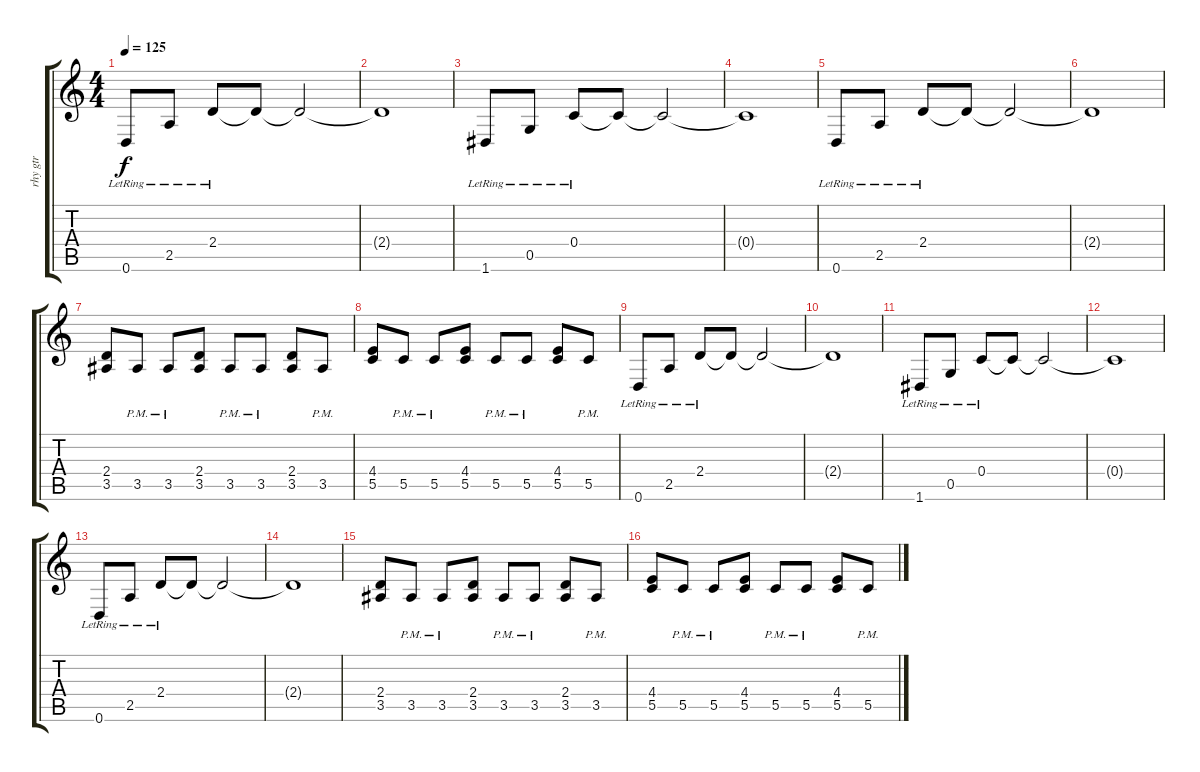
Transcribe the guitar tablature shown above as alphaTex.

\track ("rhy gtr" "rhy gtr") {instrument distortionguitar}
\staff {score tabs}
\tuning (D4 A3 F3 C3 G2 D2) {hide}
\ts (4 4)
\tempo 125
\clef g2
\ks c
0.6{lr}.8{dy f} 2.5{lr}.8 2.4{lr}.8 2.4{t}.8 2.4{t}.2 |
2.4{t}.1 |
1.6{lr}.8 0.5{lr}.8 0.4{lr}.8 0.4{t}.8 0.4{t}.2 |
0.4{t}.1 |
0.6{lr}.8 2.5{lr}.8 2.4{lr}.8 2.4{t}.8 2.4{t}.2 |
2.4{t}.1 |
(2.4 3.5).8 3.5{pm}.8 3.5{pm}.8 (2.4 3.5).8 3.5{pm}.8 3.5{pm}.8 (2.4 3.5).8 3.5{pm}.8 |
(4.4 5.5).8 5.5{pm}.8 5.5{pm}.8 (4.4 5.5).8 5.5{pm}.8 5.5{pm}.8 (4.4 5.5).8 5.5{pm}.8 |
0.6{lr}.8 2.5{lr}.8 2.4{lr}.8 2.4{t}.8 2.4{t}.2 |
2.4{t}.1 |
1.6{lr}.8 0.5{lr}.8 0.4{lr}.8 0.4{t}.8 0.4{t}.2 |
0.4{t}.1 |
0.6{lr}.8 2.5{lr}.8 2.4{lr}.8 2.4{t}.8 2.4{t}.2 |
2.4{t}.1 |
(2.4 3.5).8 3.5{pm}.8 3.5{pm}.8 (2.4 3.5).8 3.5{pm}.8 3.5{pm}.8 (2.4 3.5).8 3.5{pm}.8 |
(4.4 5.5).8 5.5{pm}.8 5.5{pm}.8 (4.4 5.5).8 5.5{pm}.8 5.5{pm}.8 (4.4 5.5).8 5.5{pm}.8
